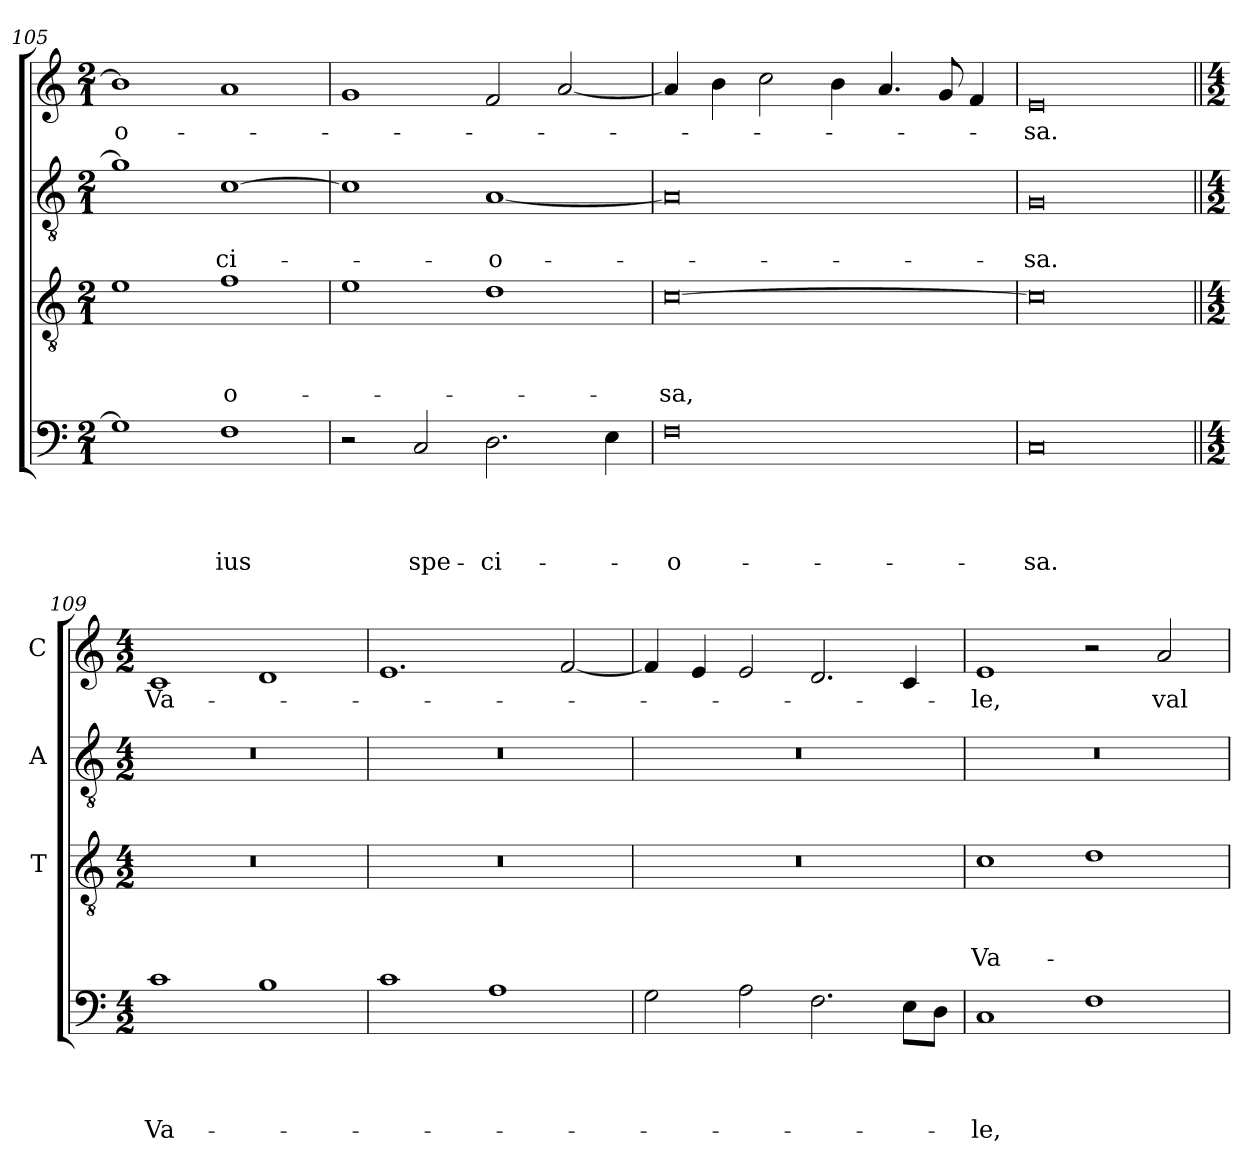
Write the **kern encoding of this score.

**kern	**text	**text	**text	**text	**kern	**text	**text	**text	**kern	**text	**text	**kern	**text
*part4	*part4	*part4	*part4	*part4	*part3	*part3	*part3	*part3	*part2	*part2	*part2	*part1	*part1
*staff4	*staff4	*staff4	*staff4	*staff4	*staff3	*staff3	*staff3	*staff3	*staff2	*staff2	*staff2	*staff1	*staff1
*	*	*	*	*	*I'T	*	*	*	*I'A	*	*	*I'C	*
*clefF4	*	*	*	*	*clefGv2	*	*	*	*clefGv2	*	*	*clefG2	*
*k[]	*	*	*	*	*k[]	*	*	*	*k[]	*	*	*k[]	*
*C:	*	*	*	*	*C:	*	*	*	*C:	*	*	*C:	*
*M2/1	*	*	*	*	*M2/1	*	*	*	*M2/1	*	*	*M2/1	*
=105	=105	=105	=105	=105	=105	=105	=105	=105	=105	=105	=105	=105	=105
!	!	!	!	!	!	!	!	!	!	!	!	!	!LO:LY:b
1G]	.	.	.	.	1e	.	.	.	1g]	.	.	1b]	-o-
!	!	!	!	!LO:LY:b	!	!	!	!LO:LY:b	!	!	!LO:LY:b	!	!
1F	.	.	.	-ius	1f	.	.	-o-	[1c	.	-ci-	1a	.
=106	=106	=106	=106	=106	=106	=106	=106	=106	=106	=106	=106	=106	=106
2r	.	.	.	.	1e	.	.	.	1c]	.	.	1g	.
!	!	!	!	!LO:LY:b	!	!	!	!	!	!	!	!	!
2C/	.	.	.	spe-	.	.	.	.	.	.	.	.	.
!	!	!	!	!LO:LY:b	!	!	!	!	!	!	!LO:LY:b	!	!
2.D\	.	.	.	-ci-	1d	.	.	.	[1A	.	-o-	2f/	.
.	.	.	.	.	.	.	.	.	.	.	.	[2a/	.
4E\	.	.	.	.	.	.	.	.	.	.	.	.	.
!!LO:PB:g=z
=107	=107	=107	=107	=107	=107	=107	=107	=107	=107	=107	=107	=107	=107
!	!	!	!	!LO:LY:b	!	!	!	!LO:LY:b	!	!	!	!	!
0F	.	.	.	-o-	[0c	.	.	-sa,	0A]	.	.	4a/]	.
.	.	.	.	.	.	.	.	.	.	.	.	4b\	.
.	.	.	.	.	.	.	.	.	.	.	.	2cc\	.
.	.	.	.	.	.	.	.	.	.	.	.	4b\	.
.	.	.	.	.	.	.	.	.	.	.	.	4.a/	.
.	.	.	.	.	.	.	.	.	.	.	.	8g/	.
.	.	.	.	.	.	.	.	.	.	.	.	4f/	.
=108	=108	=108	=108	=108	=108	=108	=108	=108	=108	=108	=108	=108	=108
!	!	!	!	!LO:LY:b	!	!	!	!	!	!	!LO:LY:b	!	!LO:LY:b
0C	.	.	.	-sa.	0c]	.	.	.	0G	.	-sa.	0e	-sa.
=109||	=109||	=109||	=109||	=109||	=109||	=109||	=109||	=109||	=109||	=109||	=109||	=109||	=109||
*M4/2	*	*	*	*	*M4/2	*	*	*	*M4/2	*	*	*M4/2	*
!	!	!	!	!LO:LY:b	!	!	!	!	!	!	!	!	!LO:LY:b
1c	.	.	.	Va-	0r	.	.	.	0r	.	.	1c	Va-
1B	.	.	.	.	.	.	.	.	.	.	.	1d	.
=110	=110	=110	=110	=110	=110	=110	=110	=110	=110	=110	=110	=110	=110
1c	.	.	.	.	0r	.	.	.	0r	.	.	1.e	.
1A	.	.	.	.	.	.	.	.	.	.	.	.	.
.	.	.	.	.	.	.	.	.	.	.	.	[2f/	.
=111	=111	=111	=111	=111	=111	=111	=111	=111	=111	=111	=111	=111	=111
2G\	.	.	.	.	0r	.	.	.	0r	.	.	4f/]	.
.	.	.	.	.	.	.	.	.	.	.	.	4e/	.
2A\	.	.	.	.	.	.	.	.	.	.	.	2e/	.
2.F\	.	.	.	.	.	.	.	.	.	.	.	2.d/	.
8E\L	.	.	.	.	.	.	.	.	.	.	.	4c/	.
8D\J	.	.	.	.	.	.	.	.	.	.	.	.	.
=112	=112	=112	=112	=112	=112	=112	=112	=112	=112	=112	=112	=112	=112
!	!	!	!	!LO:LY:b	!	!	!	!LO:LY:b	!	!	!	!	!LO:LY:b
1C	.	.	.	-le,	1c	.	.	Va-	0r	.	.	1e	-le,
1F	.	.	.	.	1d	.	.	.	.	.	.	2r	.
!	!	!	!	!	!	!	!	!	!	!	!	!	!LO:LY:b
.	.	.	.	.	.	.	.	.	.	.	.	2a/	val-
=	=	=	=	=	=	=	=	=	=	=	=	=	=
*-	*-	*-	*-	*-	*-	*-	*-	*-	*-	*-	*-	*-	*-
